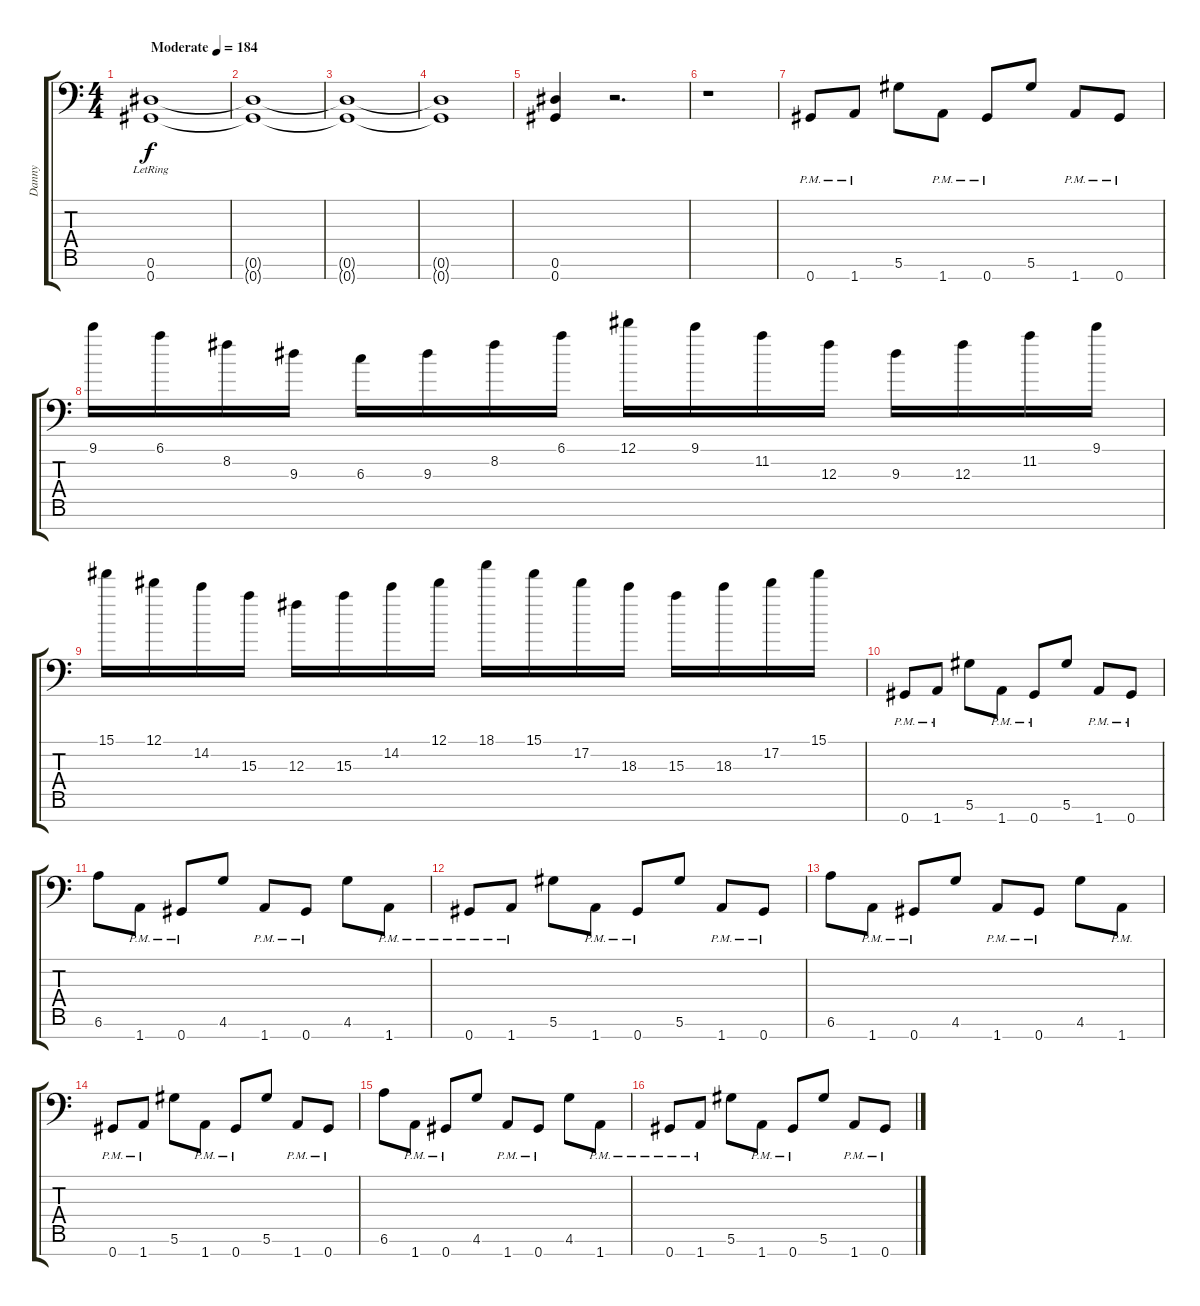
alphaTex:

\track ("Danny" "Danny") {instrument distortionguitar}
\staff {score tabs}
\tuning (Eb4 Bb3 Gb3 Db3 Ab2 Eb2 Ab1) {hide}
\ts (4 4)
\tempo (184 "Moderate")
\clef f4
\ks c
(0.6{lr} 0.7{lr}).1{dy f instrument distortionguitar} |
(0.6{t} 0.7{t}).1 |
(0.6{t} 0.7{t}).1 |
(0.6{t} 0.7{t}).1 |
(0.6 0.7).4 r.2{d} |
r.1 |
0.7{pm}.8 1.7{pm}.8 5.6.8 1.7{pm}.8 0.7{pm}.8 5.6.8 1.7{pm}.8 0.7{pm}.8 |
9.1.16 6.1.16 8.2.16 9.3.16 6.3.16 9.3.16 8.2.16 6.1.16 12.1.16 9.1.16 11.2.16 12.3.16 9.3.16 12.3.16 11.2.16 9.1.16 |
15.1.16 12.1.16 14.2.16 15.3.16 12.3.16 15.3.16 14.2.16 12.1.16 18.1.16 15.1.16 17.2.16 18.3.16 15.3.16 18.3.16 17.2.16 15.1.16 |
0.7{pm}.8 1.7{pm}.8 5.6.8 1.7{pm}.8 0.7{pm}.8 5.6.8 1.7{pm}.8 0.7{pm}.8 |
6.6.8 1.7{pm}.8 0.7{pm}.8 4.6.8 1.7{pm}.8 0.7{pm}.8 4.6.8 1.7{pm}.8 |
0.7{pm}.8 1.7{pm}.8 5.6.8 1.7{pm}.8 0.7{pm}.8 5.6.8 1.7{pm}.8 0.7{pm}.8 |
6.6.8 1.7{pm}.8 0.7{pm}.8 4.6.8 1.7{pm}.8 0.7{pm}.8 4.6.8 1.7{pm}.8 |
0.7{pm}.8 1.7{pm}.8 5.6.8 1.7{pm}.8 0.7{pm}.8 5.6.8 1.7{pm}.8 0.7{pm}.8 |
6.6.8 1.7{pm}.8 0.7{pm}.8 4.6.8 1.7{pm}.8 0.7{pm}.8 4.6.8 1.7{pm}.8 |
0.7{pm}.8 1.7{pm}.8 5.6.8 1.7{pm}.8 0.7{pm}.8 5.6.8 1.7{pm}.8 0.7{pm}.8
